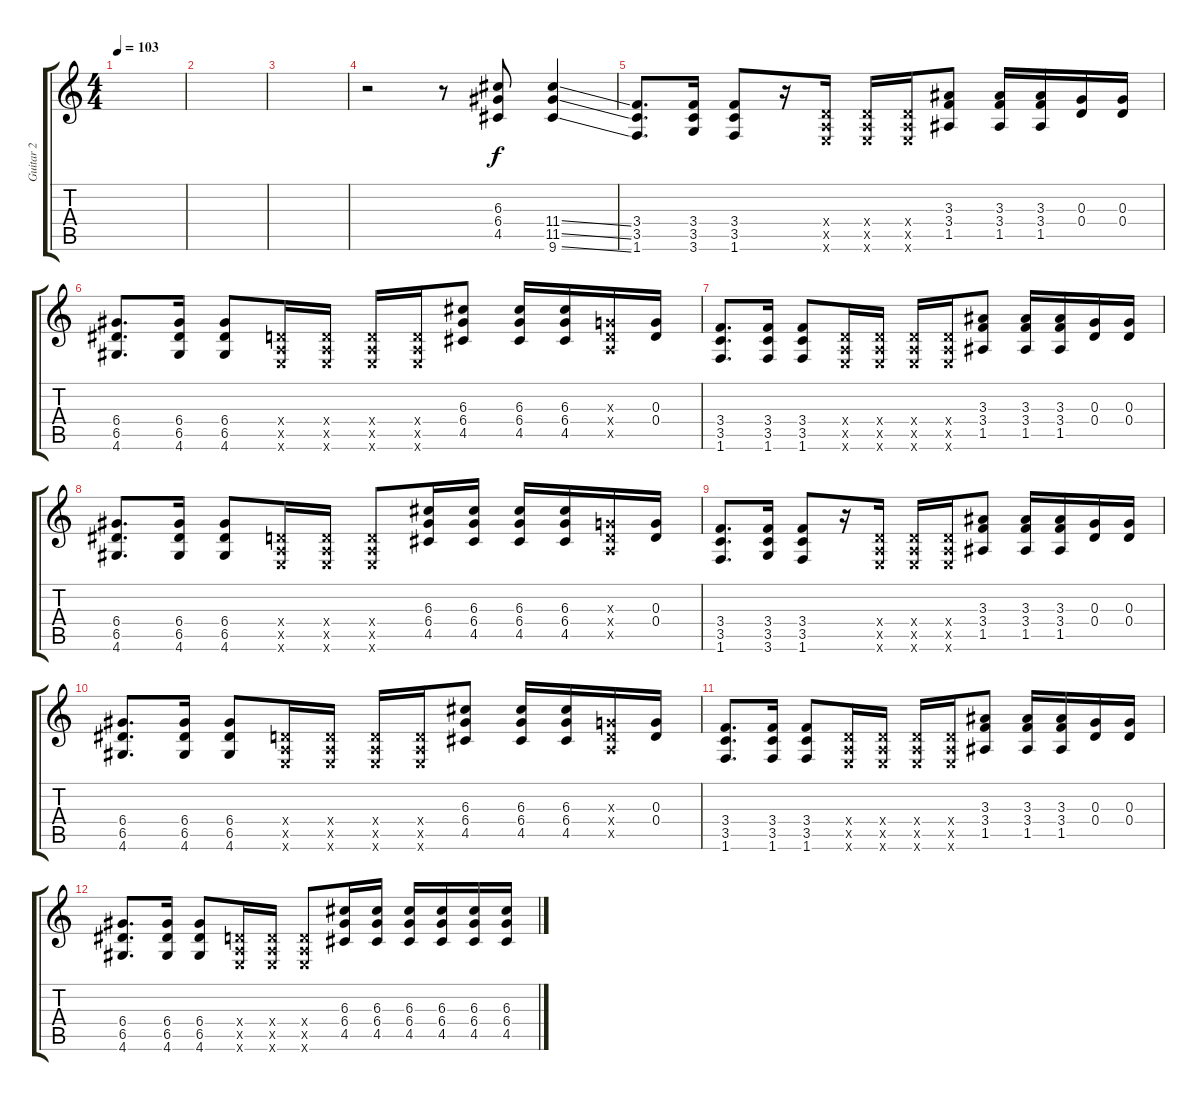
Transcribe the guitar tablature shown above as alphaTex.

\track ("Guitar 2" "Guitar 2") {instrument distortionguitar}
\staff {score tabs}
\tuning (E4 B3 G3 D3 A2 E2) {hide}
\ts (4 4)
\tempo 103
\clef g2
\ks c
|
|
|
r.2 r.8 (6.3 6.4 4.5).8 (11.4{ss} 11.5{ss} 9.6{ss}).4 |
(3.4 3.5 1.6).8{d} (3.4 3.5 3.6).16 (3.4 3.5 1.6).8 r.16 (0.4{x} 0.5{x} 0.6{x}).16 (0.4{x} 0.5{x} 0.6{x}).16 (0.4{x} 0.5{x} 0.6{x}).16 (3.3 3.4 1.5).8 (3.3 3.4 1.5).16 (3.3 3.4 1.5).16 (0.3 0.4).16 (0.3 0.4).16 |
(6.4 6.5 4.6).8{d} (6.4 6.5 4.6).16 (6.4 6.5 4.6).8 (0.4{x} 0.5{x} 0.6{x}).16 (0.4{x} 0.5{x} 0.6{x}).16 (0.4{x} 0.5{x} 0.6{x}).16 (0.4{x} 0.5{x} 0.6{x}).16 (6.3 6.4 4.5).8 (6.3 6.4 4.5).16 (6.3 6.4 4.5).16 (0.3{x} 0.4{x} 0.5{x}).16 (0.3 0.4).16 |
(3.4 3.5 1.6).8{d} (3.4 3.5 1.6).16 (3.4 3.5 1.6).8 (0.4{x} 0.5{x} 0.6{x}).16 (0.4{x} 0.5{x} 0.6{x}).16 (0.4{x} 0.5{x} 0.6{x}).16 (0.4{x} 0.5{x} 0.6{x}).16 (3.3 3.4 1.5).8 (3.3 3.4 1.5).16 (3.3 3.4 1.5).16 (0.3 0.4).16 (0.3 0.4).16 |
(6.4 6.5 4.6).8{d} (6.4 6.5 4.6).16 (6.4 6.5 4.6).8 (0.4{x} 0.5{x} 0.6{x}).16 (0.4{x} 0.5{x} 0.6{x}).16 (0.4{x} 0.5{x} 0.6{x}).8 (6.3 6.4 4.5).16 (6.3 6.4 4.5).16 (6.3 6.4 4.5).16 (6.3 6.4 4.5).16 (0.3{x} 0.4{x} 0.5{x}).16 (0.3 0.4).16 |
(3.4 3.5 1.6).8{d} (3.4 3.5 3.6).16 (3.4 3.5 1.6).8 r.16 (0.4{x} 0.5{x} 0.6{x}).16 (0.4{x} 0.5{x} 0.6{x}).16 (0.4{x} 0.5{x} 0.6{x}).16 (3.3 3.4 1.5).8 (3.3 3.4 1.5).16 (3.3 3.4 1.5).16 (0.3 0.4).16 (0.3 0.4).16 |
(6.4 6.5 4.6).8{d} (6.4 6.5 4.6).16 (6.4 6.5 4.6).8 (0.4{x} 0.5{x} 0.6{x}).16 (0.4{x} 0.5{x} 0.6{x}).16 (0.4{x} 0.5{x} 0.6{x}).16 (0.4{x} 0.5{x} 0.6{x}).16 (6.3 6.4 4.5).8 (6.3 6.4 4.5).16 (6.3 6.4 4.5).16 (0.3{x} 0.4{x} 0.5{x}).16 (0.3 0.4).16 |
(3.4 3.5 1.6).8{d} (3.4 3.5 1.6).16 (3.4 3.5 1.6).8 (0.4{x} 0.5{x} 0.6{x}).16 (0.4{x} 0.5{x} 0.6{x}).16 (0.4{x} 0.5{x} 0.6{x}).16 (0.4{x} 0.5{x} 0.6{x}).16 (3.3 3.4 1.5).8 (3.3 3.4 1.5).16 (3.3 3.4 1.5).16 (0.3 0.4).16 (0.3 0.4).16 |
(6.4 6.5 4.6).8{d} (6.4 6.5 4.6).16 (6.4 6.5 4.6).8 (0.4{x} 0.5{x} 0.6{x}).16 (0.4{x} 0.5{x} 0.6{x}).16 (0.4{x} 0.5{x} 0.6{x}).8 (6.3 6.4 4.5).16 (6.3 6.4 4.5).16 (6.3 6.4 4.5).16 (6.3 6.4 4.5).16 (6.3 6.4 4.5).16 (6.3 6.4 4.5).16
